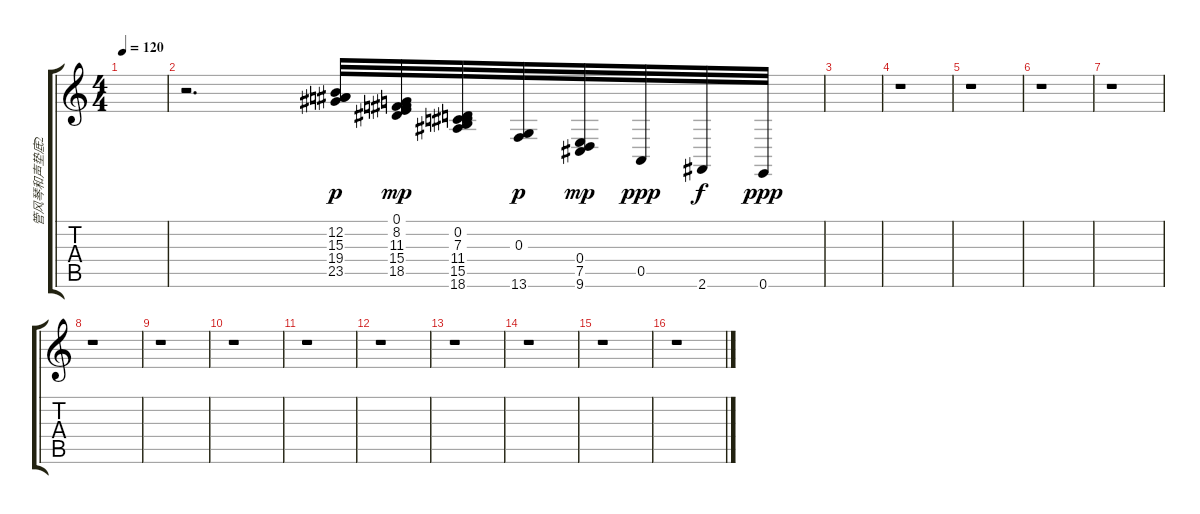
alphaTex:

\track ("管风琴和声垫底2" "管风琴和声垫底2") {instrument churchorgan}
\staff {score tabs}
\tuning (E4 B3 G3 D3 A2 E2) {hide}
\ts (4 4)
\tempo 120
\clef g2
\ks c
|
r.2{d} (12.2 15.3 19.4 23.5).32{dy p} (0.1 8.2 11.3 15.4 18.5).32{dy mp} (0.2 7.3 11.4 15.5 18.6).32 (0.3 13.6).32{dy p} (0.4 7.5 9.6).32{dy mp} 0.5.32{dy ppp} 2.6.32{dy f} 0.6.32{dy ppp} |
|
r.1 |
r.1 |
r.1 |
r.1 |
r.1 |
r.1 |
r.1 |
r.1 |
r.1 |
r.1 |
r.1 |
r.1 |
r.1
